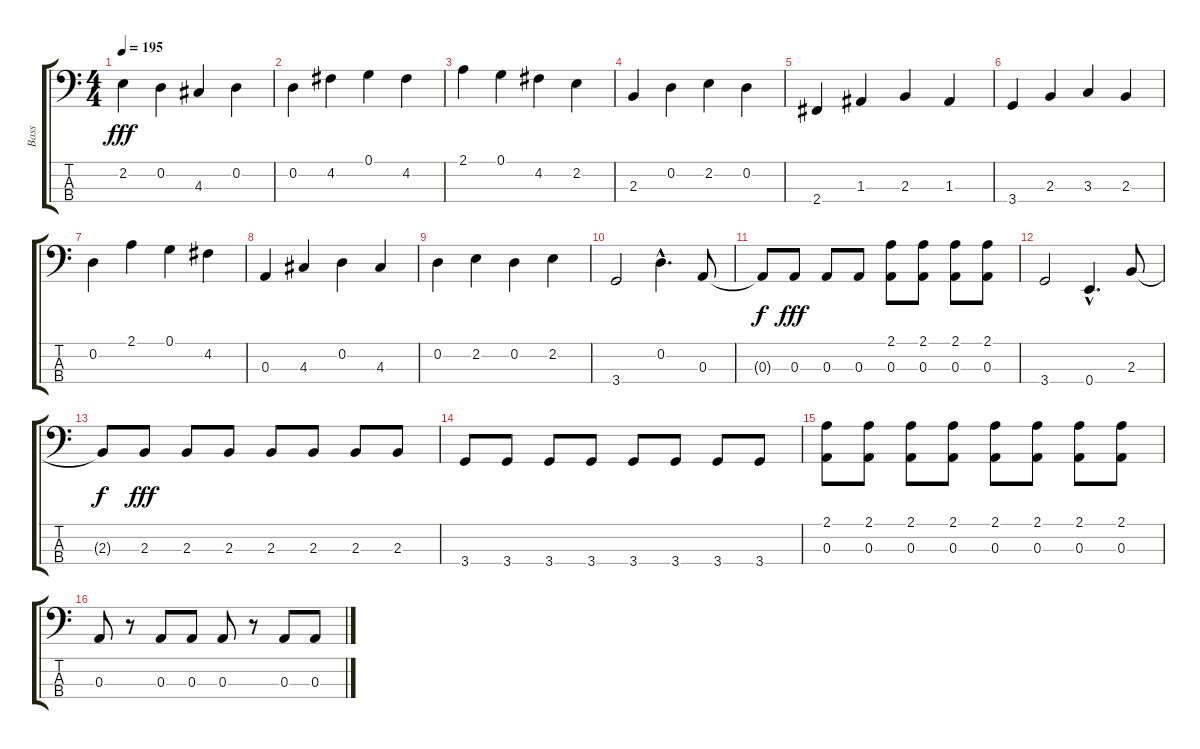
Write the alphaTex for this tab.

\track ("Bass" "Bass") {instrument electricbasspick}
\staff {score tabs}
\tuning (G2 D2 A1 E1) {hide}
\ts (4 4)
\tempo 195
\clef f4
\ks c
2.2.4{dy fff} 0.2.4 4.3.4 0.2.4 |
0.2.4 4.2.4 0.1.4 4.2.4 |
2.1.4 0.1.4 4.2.4 2.2.4 |
2.3.4 0.2.4 2.2.4 0.2.4 |
2.4.4 1.3.4 2.3.4 1.3.4 |
3.4.4 2.3.4 3.3.4 2.3.4 |
0.2.4 2.1.4 0.1.4 4.2.4 |
0.3.4 4.3.4 0.2.4 4.3.4 |
0.2.4 2.2.4 0.2.4 2.2.4 |
3.4.2 0.2{hac}.4{d} 0.3.8 |
0.3{t}.8{dy f} 0.3.8{dy fff} 0.3.8 0.3.8 (2.1 0.3).8 (2.1 0.3).8 (2.1 0.3).8 (2.1 0.3).8 |
3.4.2 0.4{hac}.4{d} 2.3.8 |
2.3{t}.8{dy f} 2.3.8{dy fff} 2.3.8 2.3.8 2.3.8 2.3.8 2.3.8 2.3.8 |
3.4.8 3.4.8 3.4.8 3.4.8 3.4.8 3.4.8 3.4.8 3.4.8 |
(2.1 0.3).8 (2.1 0.3).8 (2.1 0.3).8 (2.1 0.3).8 (2.1 0.3).8 (2.1 0.3).8 (2.1 0.3).8 (2.1 0.3).8 |
0.3.8 r.8 0.3.8 0.3.8 0.3.8 r.8 0.3.8 0.3.8
